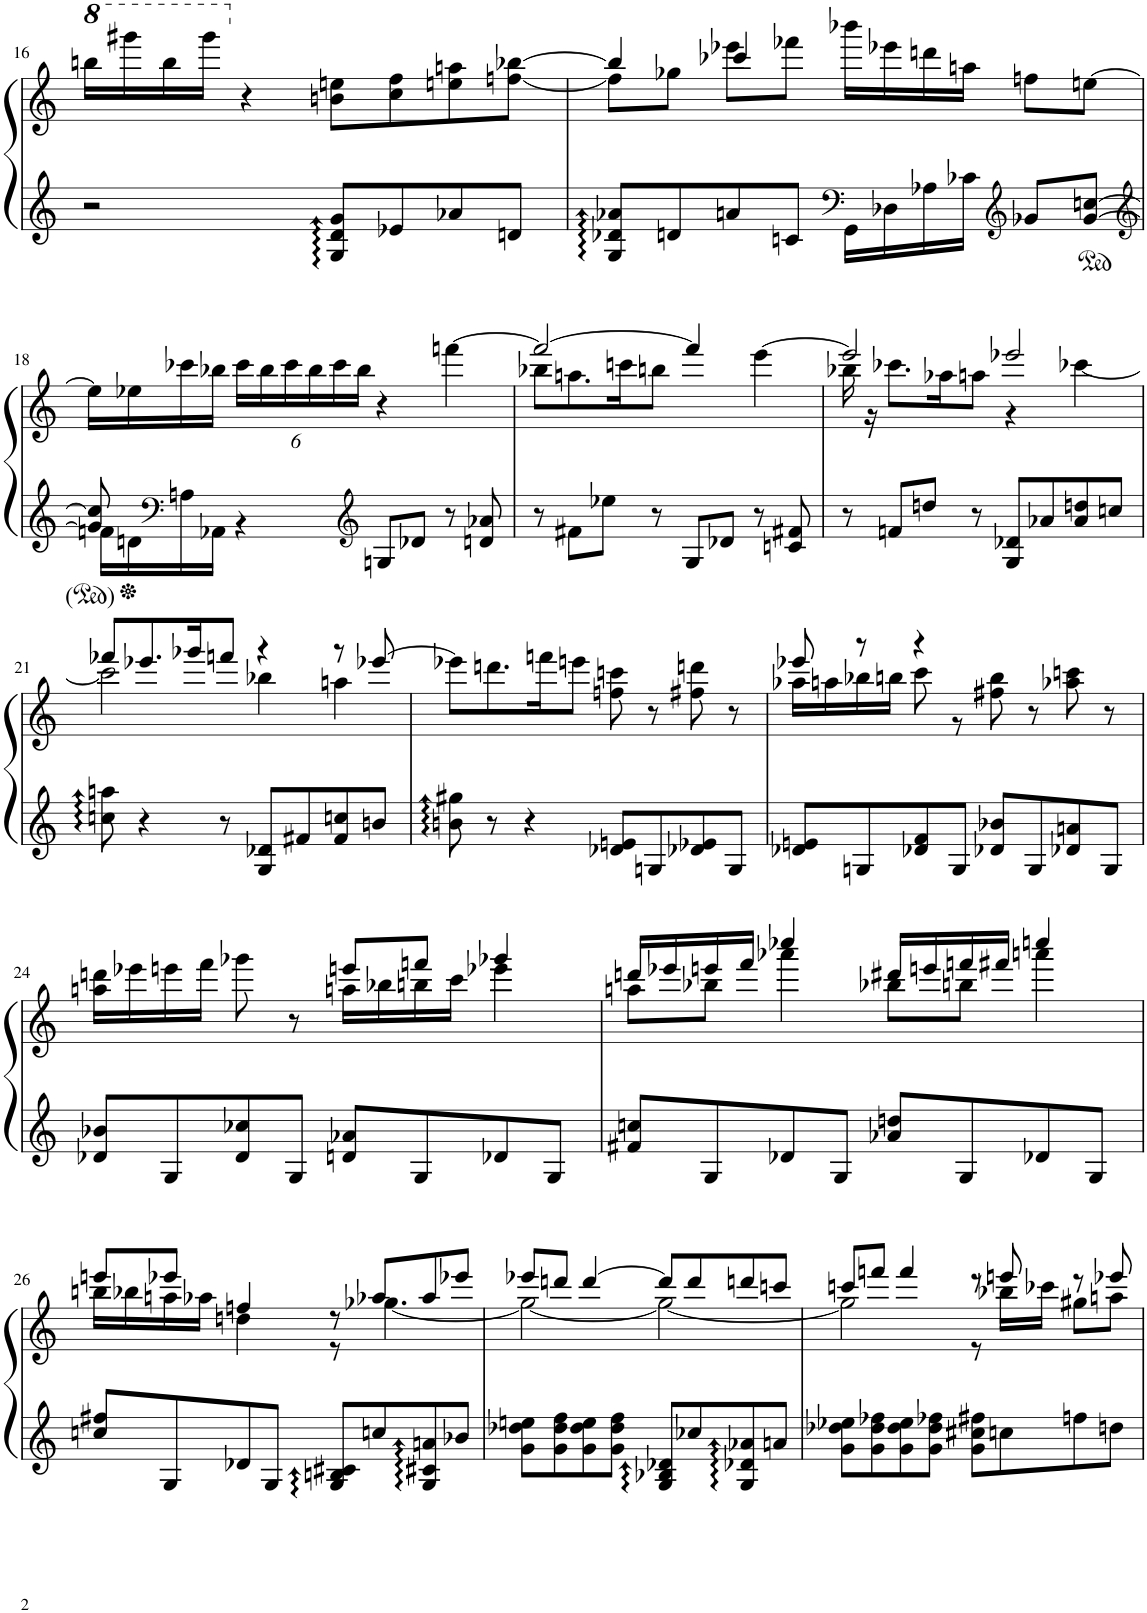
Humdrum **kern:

**kern	**kern
*part1	*part1
*staff2	*staff1
*I"Piano	*
*I'Pno.	*
!!LO:PB:g=z
*clefG2	*clefG2
*k[]	*k[]
*M2/2	*M2/2
*	*8va
=16	=16
2r	16bbbn\LL
.	16gggg#X\
.	16bbb\
.	16gggg#\JJ
*	*X8va
.	4r
8G/:: 8d/:: 8g/::L	8bn\ 8een\L
8e-X/	8cc\ 8ff\
8a-X/	8een\ 8aan\
8dn/J	[8ffn\ [8bb-X\J
=17	=17
*	*^
8G/:: 8d-X/:: 8a-X/::L	4bb-/]	8ff\L]
8dn/	.	8gg-X\J
8an/	4ccc-X/	8eee-X\L
8cn/J	.	8fff-X\J
*clefF4	*	*
16GG\LL	16bbb-X\LL	2ryy
16D-X\	16eee-X\	.
16A-X\	16dddn\	.
16c-X\JJ	16aan\JJ	.
*clefG2	*	*
8g-X/L	8ffn\L	.
[8g-/ [8ccn/J	[8een\J	.
*	*v	*v
!!LO:LB:g=z
=18	=18
*clefG2	*
*^	*
8g-/] 8cc/]	16fn\LL	16ee\LL]
.	16dn\	16ee-X\
*clefF4	*	*
4.ryy	16An\	16ccc-X\
.	16AA-X\JJ	16bb-X\JJ
*	*	*Xbrackettup
.	4r	24ccc-\LL
.	.	24bb-\
.	.	24ccc-\
.	.	24bb-\
.	.	24ccc-\
.	.	24bb-\JJ
*clefG2	*	*
8Gn/L	2ryy	4r
8d-X/J	.	.
8r	.	[4fffn\
8dn/ 8a-X/	.	.
*v	*v	*
=19	=19
*	*^
8r	2fff/_	8bb-X\L
8f#X\L	.	8.aan\
8ee-X\J	.	.
.	.	16cccn\K
8r	.	8bbn\J
8G/L	4fff/]	2ryy
8d-X/J	.	.
8r	[4eee\	.
8cn/ 8f#X/	.	.
=20	=20	=20
8r	2eee/]	16bb-X\
.	.	16r
8fn/L	.	8.ccc-X\L
8ddn/J	.	.
.	.	16aa-X\K
8r	.	8aan\J
8G/ 8d-X/L	2eee-X/	4r
8a-X/	.	.
8a-/ 8ddn/	.	[4ccc-X\
8ccn/J	.	.
!!LO:LB:g=z	!!
=21	=21	=21
8ccn\:: 8aan\::	8fff-X/L	2ccc-\]
4r	8.eee-X/	.
.	16ggg-X/K	.
8r	8fffn/J	.
8G/ 8d-X/L	4r	4bb-X\
8f#X/	.	.
8f#/ 8ccn/	8r	4aan\
8bn/J	[8eee-X/	.
*	*v	*v
=22	=22
8bn\:: 8gg#X\::	8eee-X\L]
8r	8.dddn\
4r	.
.	16fffn\K
.	8eeen\J
8d-X/ 8en/L	8ffn\ 8cccn\
8Gn/	8r
8d-X/ 8e-X/	8ff#X\ 8dddn\
8G/J	8r
=23	=23
*	*^
8d-X/ 8en/L	8eee-X/	16aa-X\LL
.	.	16aan\
8Gn/	8r	16bb-X\
.	.	16bbn\JJ
8d-X/ 8f/	4r	8ccc\
8G/J	.	8r
8d-X/ 8b-X/L	8ff#X\ 8bb\	2ryy
8G/	8r	.
8d-X/ 8an/	8aa-X\ 8cccn\	.
8G/J	8r	.
!!LO:LB:g=z	!!
=24	=24	=24
8d-X/ 8b-X/L	16aan\ 16dddn\LL	2ryy
.	16eee-X\	.
8G/	16eeen\	.
.	16fff\JJ	.
8d-/ 8cc-X/	8ggg-X\	.
8G/J	8r	.
8dn/ 8a-X/L	8eeen/L	16aan\LL
.	.	16bb-X\
8G/	8fffn/J	16bbn\
.	.	16ccc\JJ
8d-X/	4ggg-X/	4eee-X\
8G/J	.	.
=25	=25	=25
8f#X/ 8ccn/L	16dddn/LL	8aan\L
.	16eee-X/	.
8G/	16eeen/	8bb-X\J
.	16fff/JJ	.
8d-X/	4cccc-X/	4aaa-X\
8G/J	.	.
8a-X/ 8ddn/L	16ddd#X/LL	8bb-X\L
.	16eeen/	.
8G/	16fffn/	8bbn\J
.	16fff#X/JJ	.
8d-X/	4ccccn/	4aaan\
8G/J	.	.
!!LO:LB:g=z	!!
=26	=26	=26
8ccn/ 8ff#X/L	8eeen/L	16bbn\LL
.	.	16bb-X\
8G/	8eee-X/J	16aan\
.	.	16aa-X\JJ
8d-X/	4ffn/	4ddn\
8G/J	.	.
8G/:: 8Bn/:: 8c#X/::L	8r	8r
8ccn/	8aa-X/L	[4.gg-X\
8G/:: 8c#X/:: 8an/::	8aa-/	.
8b-X/J	8eee-X/J	.
=27	=27	=27
8g\ 8dd-X\ 8een\L	8eee-X/L	2gg-\_
8g\ 8dd-\ 8ff\	8dddn/J	.
8g\ 8dd-\ 8ee\	[4ddd/	.
8g\ 8dd-\ 8ff\J	.	.
8G/:: 8B-X/:: 8d-X/::L	8ddd/L]	2gg-\_
8cc-X/	8ddd/	.
8G/:: 8d-X/:: 8a-X/::	8dddn/	.
8an/J	8cccn/J	.
=28	=28	=28
8g\ 8dd-X\ 8ee-X\L	8cccn/L	2gg-\]
8g\ 8dd-\ 8ff-X\	8fffn/J	.
8g\ 8dd-\ 8ee-\	4fff/	.
8g\ 8dd-\ 8ff-X\J	.	.
8g\ 8cc#X\ 8ff#X\L	8r	8r
8ccn\	8eeen/	16bb-X\LL
.	.	16ccc-X\JJ
8ffn\	8r	8gg#X\L
8ddn\J	8eee-X/	8aan\J
*	*v	*v
=	=
*-	*-
